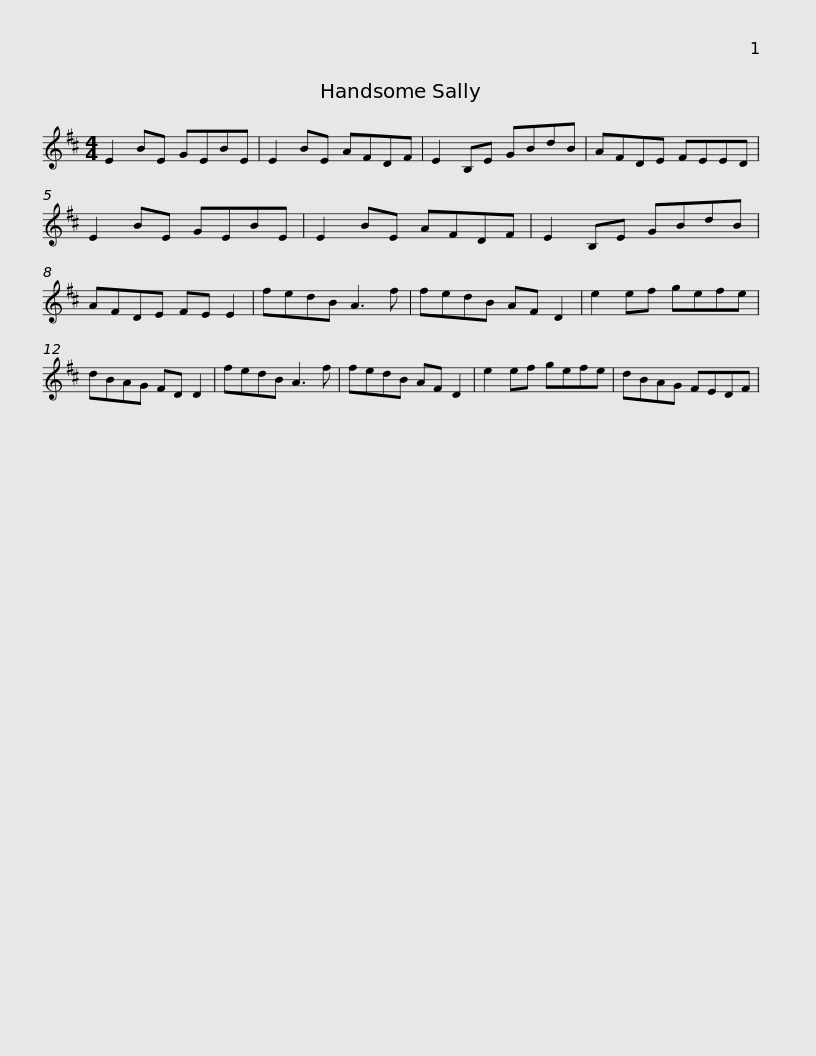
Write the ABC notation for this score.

X:1
L:1/8
M:4/4
I:linebreak $
K:D
V:1 treble
V:1
 E2 BE GEBE | E2 BE AFDF | E2 B,E GBdB | AFDE FEED | E2 BE GEBE | %5
 E2 BE AFDF |$ E2 B,E GBdB | AFDE FE E2 | fedB A3 f | fedB AF D2 | %10
 e2 ef gefe | dBAG FD D2 |$ fedB A3 f | fedB AF D2 | e2 ef gefe | %15
 dBAG FEDF | %16
